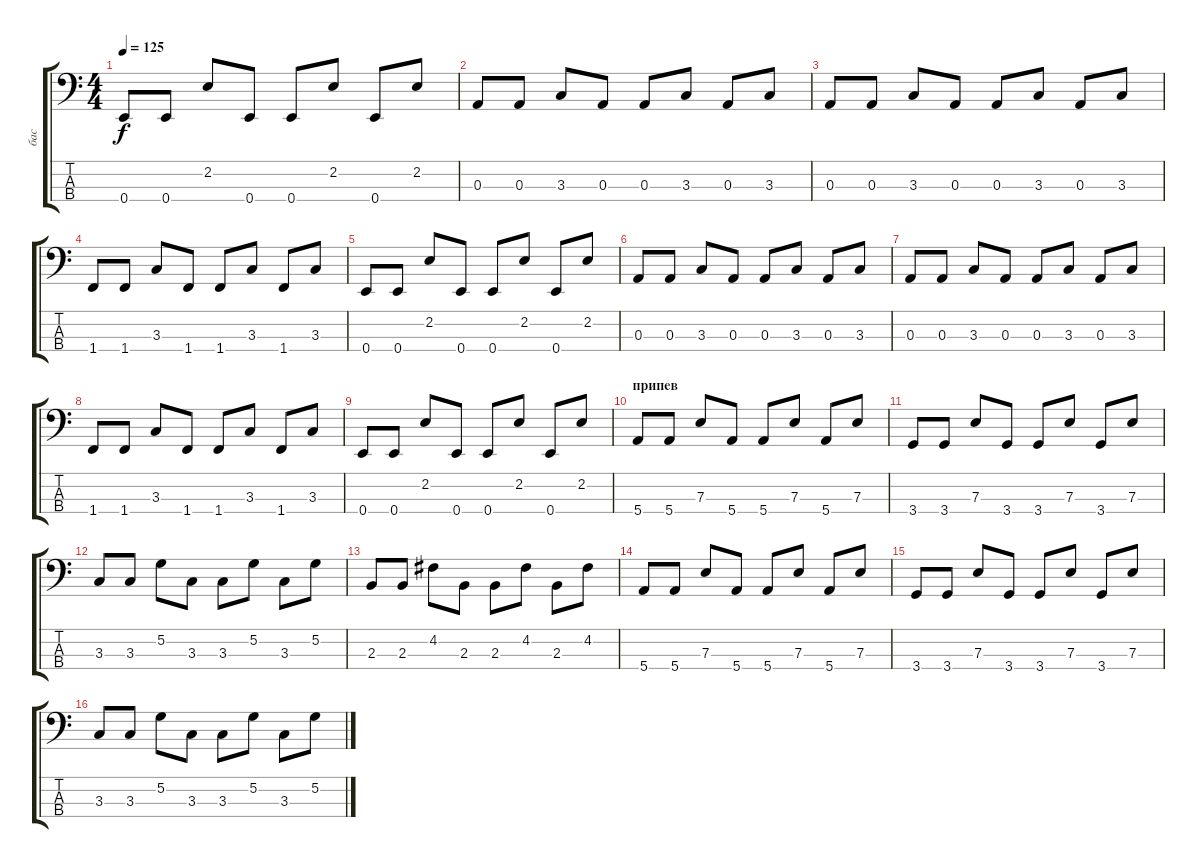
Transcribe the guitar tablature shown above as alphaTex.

\track ("бас" "бас") {instrument synthbass1}
\staff {score tabs}
\tuning (G2 D2 A1 E1) {hide}
\ts (4 4)
\tempo 125
\clef f4
\ks c
0.4.8{dy f} 0.4.8 2.2.8 0.4.8 0.4.8 2.2.8 0.4.8 2.2.8 |
0.3.8 0.3.8 3.3.8 0.3.8 0.3.8 3.3.8 0.3.8 3.3.8 |
0.3.8 0.3.8 3.3.8 0.3.8 0.3.8 3.3.8 0.3.8 3.3.8 |
1.4.8 1.4.8 3.3.8 1.4.8 1.4.8 3.3.8 1.4.8 3.3.8 |
0.4.8 0.4.8 2.2.8 0.4.8 0.4.8 2.2.8 0.4.8 2.2.8 |
0.3.8 0.3.8 3.3.8 0.3.8 0.3.8 3.3.8 0.3.8 3.3.8 |
0.3.8 0.3.8 3.3.8 0.3.8 0.3.8 3.3.8 0.3.8 3.3.8 |
1.4.8 1.4.8 3.3.8 1.4.8 1.4.8 3.3.8 1.4.8 3.3.8 |
0.4.8 0.4.8 2.2.8 0.4.8 0.4.8 2.2.8 0.4.8 2.2.8 |
\section ("" "припев")
5.4.8 5.4.8 7.3.8 5.4.8 5.4.8 7.3.8 5.4.8 7.3.8 |
3.4.8 3.4.8 7.3.8 3.4.8 3.4.8 7.3.8 3.4.8 7.3.8 |
3.3.8 3.3.8 5.2.8 3.3.8 3.3.8 5.2.8 3.3.8 5.2.8 |
2.3.8 2.3.8 4.2.8 2.3.8 2.3.8 4.2.8 2.3.8 4.2.8 |
5.4.8 5.4.8 7.3.8 5.4.8 5.4.8 7.3.8 5.4.8 7.3.8 |
3.4.8 3.4.8 7.3.8 3.4.8 3.4.8 7.3.8 3.4.8 7.3.8 |
3.3.8 3.3.8 5.2.8 3.3.8 3.3.8 5.2.8 3.3.8 5.2.8
